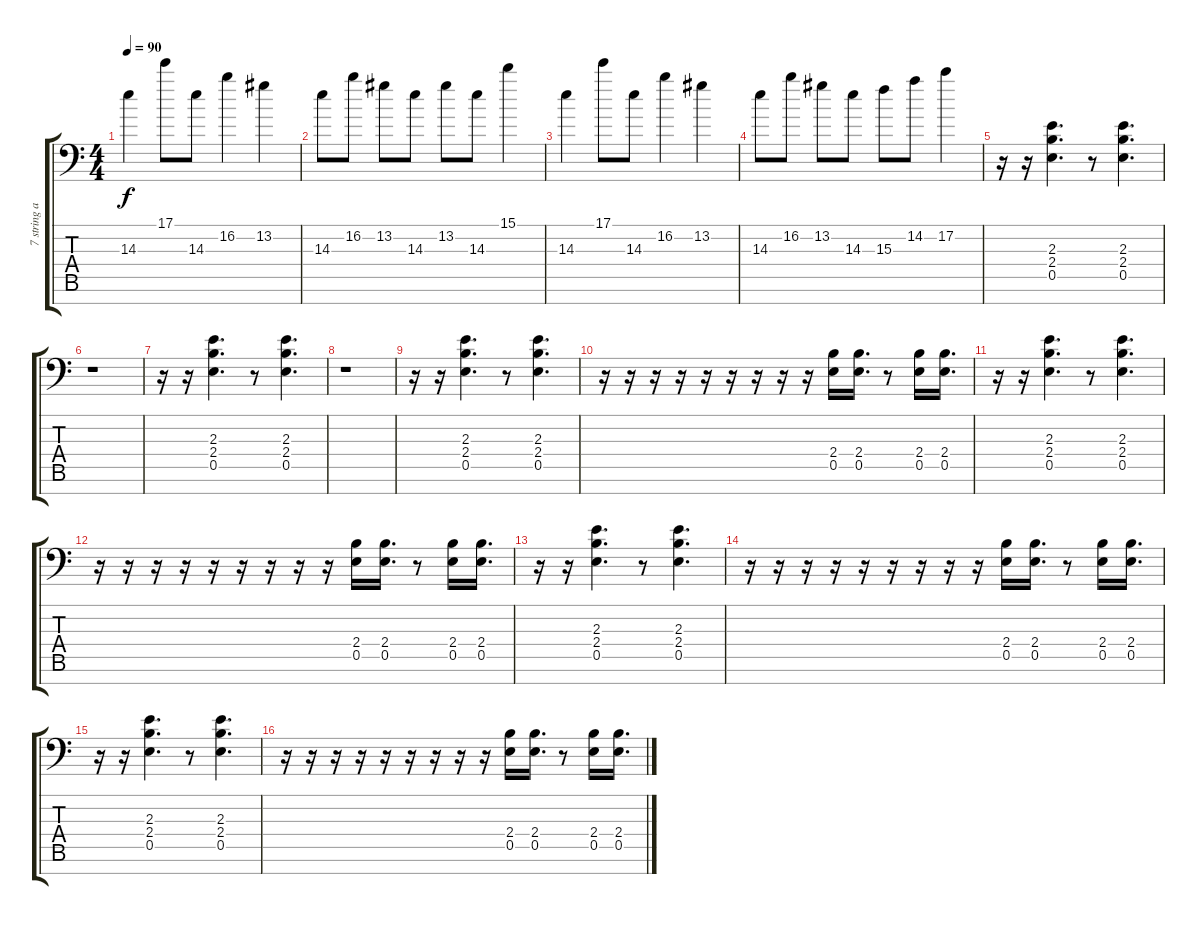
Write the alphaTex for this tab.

\track ("7 string arranged for 8 string tuning" "7 string a") {instrument electricguitarclean}
\staff {score tabs}
\tuning (B3 G3 D3 A2 E2 B1 Gb1) {hide}
\ts (4 4)
\tempo 90
\clef f4
\ks c
14.3.4{dy f} 17.1.8 14.3.8 16.2.4 13.2.4 |
14.3.8 16.2.8 13.2.8 14.3.8 13.2.8 14.3.8 15.1.4 |
14.3.4 17.1.8 14.3.8 16.2.4 13.2.4 |
14.3.8 16.2.8 13.2.8 14.3.8 15.3.8 14.2.8 17.2.4 |
r.16{instrument electricguitarclean} r.16 (2.3 2.4 0.5).4{d} r.8 (2.3 2.4 0.5).4{d} |
r.1 |
r.16{instrument electricguitarclean} r.16 (2.3 2.4 0.5).4{d} r.8 (2.3 2.4 0.5).4{d} |
r.1 |
r.16{instrument electricguitarclean} r.16 (2.3 2.4 0.5).4{d} r.8 (2.3 2.4 0.5).4{d} |
r.16 r.16 r.16 r.16 r.16 r.16 r.16{beam merge} r.16 r.16 (2.4 0.5).16 (2.4 0.5).16{d} r.8 (2.4 0.5).16 (2.4 0.5).16{d} |
r.16{instrument electricguitarclean} r.16 (2.3 2.4 0.5).4{d} r.8 (2.3 2.4 0.5).4{d} |
r.16 r.16 r.16 r.16 r.16 r.16 r.16{beam merge} r.16 r.16 (2.4 0.5).16 (2.4 0.5).16{d} r.8 (2.4 0.5).16 (2.4 0.5).16{d} |
r.16{instrument electricguitarclean} r.16 (2.3 2.4 0.5).4{d} r.8 (2.3 2.4 0.5).4{d} |
r.16 r.16 r.16 r.16 r.16 r.16 r.16{beam merge} r.16 r.16 (2.4 0.5).16 (2.4 0.5).16{d} r.8 (2.4 0.5).16 (2.4 0.5).16{d} |
r.16{instrument electricguitarclean} r.16 (2.3 2.4 0.5).4{d} r.8 (2.3 2.4 0.5).4{d} |
r.16 r.16 r.16 r.16 r.16 r.16 r.16{beam merge} r.16 r.16 (2.4 0.5).16 (2.4 0.5).16{d} r.8 (2.4 0.5).16 (2.4 0.5).16{d}
